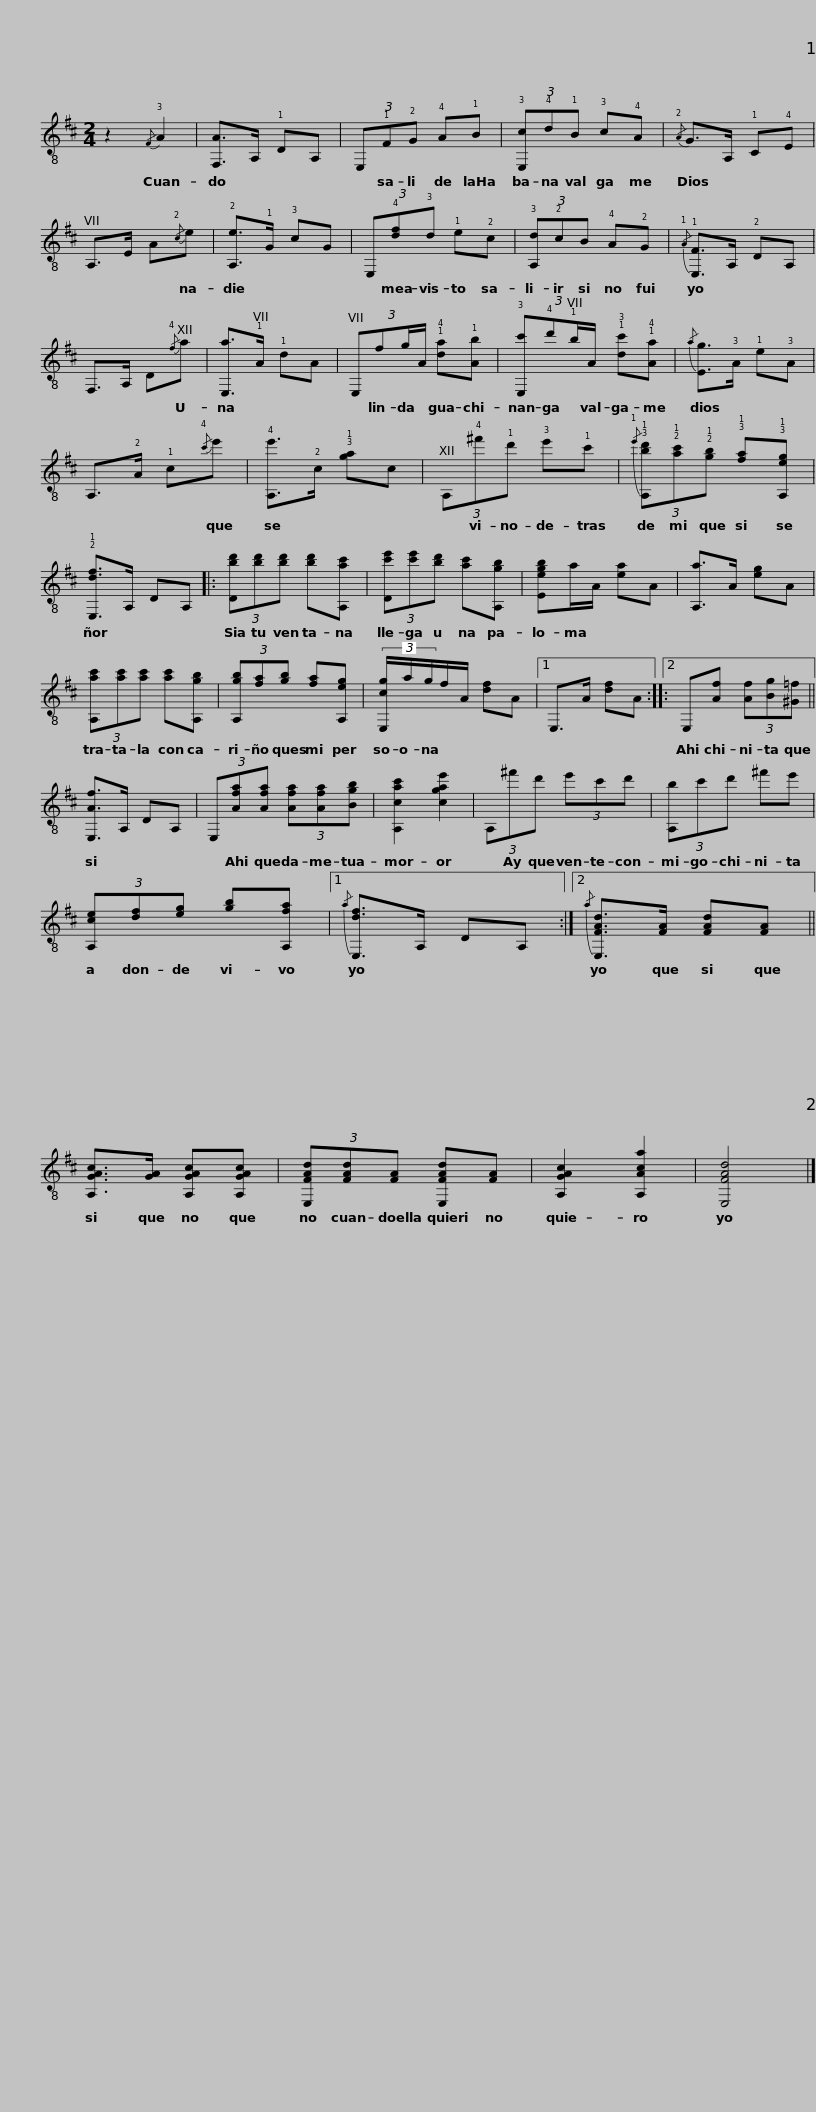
X:1
L:1/8
M:2/4
I:linebreak $
K:D
V:1 treble-8
V:1
 z2{/F} !3!A2 | [F,A]>A, !1!DA, | (3E,!1!F!2!G !4!A!1!B | (3!3![E,c]!4!d!1!B !3!c!4!A |{/!2!A} G>A, !1!C!4!E |$ %5
 A,>E A{/!2!c}e | !2![A,e]>!1!G !3!cG | (3E,!4![df]!3!d !1!e!2!c | (3!3![A,d]!2!cB !4!A!2!G |${/!1!A} !1![E,F]>A, !2!DA, | %10
 F,>A, D{/!4!f}a | [E,a]>!1!A !1!dA | (3:2:4E,fg/A/ !1!!4![da]!1![Ab] |$ (3:2:4!3![E,c']!4!d'!1!b/A/ !1!!3![dc']!1!!4![Aa] |{/a} [Eg]>!3!A !1!e!3!A | %15
 A,>!2!A !1!c{/!4!c'}e' | !4![A,e']>!2!c !3!!1![ga]c |$ (3A,!4!^f'!1!d' !3!e'!1!c' |{/!1!e'} (3!3!!1![A,bd']!2!!1![ac']!2!!1![gb] !3!!1![fa]!3!!1![A,eg] | !2!!1![E,df]>A, DA, |:$ %20
 (3[Dbd'][bd'][bd'] [bd'][A,ac'] | (3[Dc'e'][c'e'][bd'] [ac'][A,gb] | [Eegb]a/A/ [ea]A | [A,a]>A [eg]A |$ (3[A,ac'][ac'][ac'] [ac'][A,gb] | %25
 (3[A,gb][fa][gb] [fa][A,eg] | (3[E,cg]/a/g/f/-A/ [df]A |1 E,>A [df]A ::2$ E,[Af] (3[Af][Bg][^G=f] || [E,Af]>A, DA, | %30
 (3E,[Afa][Afa] (3[Afa][Afa][Bgb] | [A,cac']2 [cgae']2 |$ (3A,^f'd' (3e'c'd' | (3[A,b]c'd' ^f'e' | (3[A,ce][df][eg] [gb][A,fa] |1$ %35
{/a} [E,df]>A, DA, :|2{/a} [E,FAd]>[FA] [FAd][FA] || [A,GAc]>[GA] [A,GAc][A,GAc] |$ (3[E,FAd][FAd][FA] [E,FAd][FA] | [A,GAc]2 [A,Aca]2 | %40
 [E,FAd]4 |] %41
